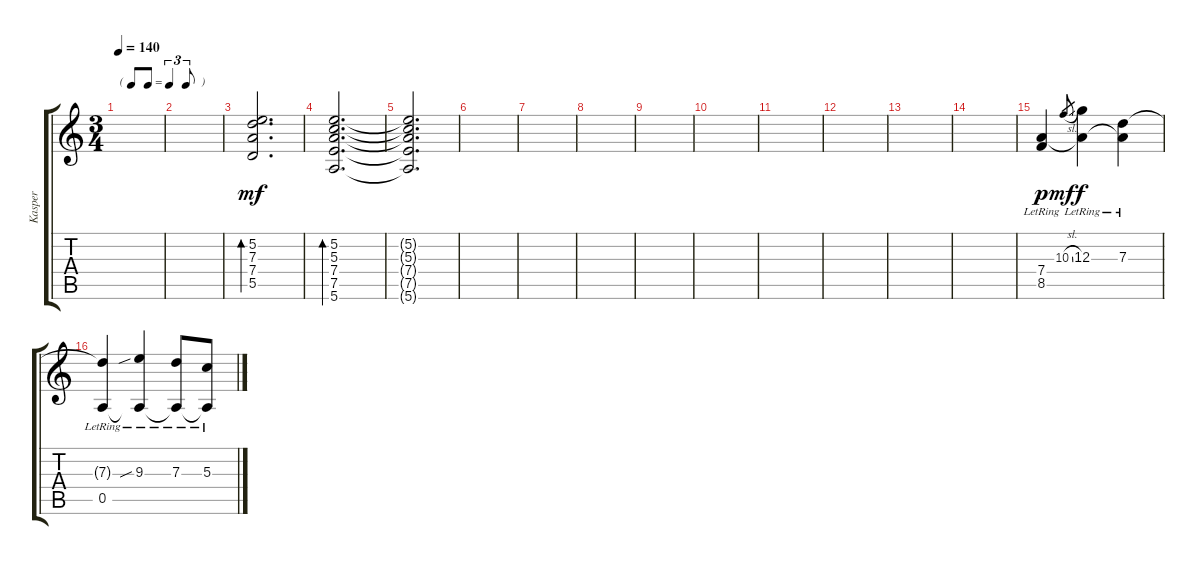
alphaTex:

\track ("Kasper" "Kasper") {instrument electricguitarjazz}
\staff {score tabs}
\tuning (E4 B3 G3 D3 A2 E2) {hide}
\ts (3 4)
\tf triplet8th
\tempo 140
\clef g2
\ks c
|
|
(5.2 7.3 7.4 5.5).2{d bd 60 dy mf} |
(5.2 5.3 7.4 7.5 5.6).2{d bd 120} |
(5.2{t} 5.3{t} 7.4{t} 7.5{t} 5.6{t}).2{d} |
|
|
|
|
|
|
|
|
|
(7.4{lr} 8.5).4{dy p instrument electricguitarjazz} 10.3{sl}.8{gr dy mf} (12.3{lr} 7.4{t}).4{dy f} (7.3{lr} 7.4{t}).4 |
(7.3{t} 0.5{lr}).4 (9.3{sib lr} 0.5{t}).4 (7.3{lr} 0.5{t}).8 (5.3{lr} 0.5{t}).8
